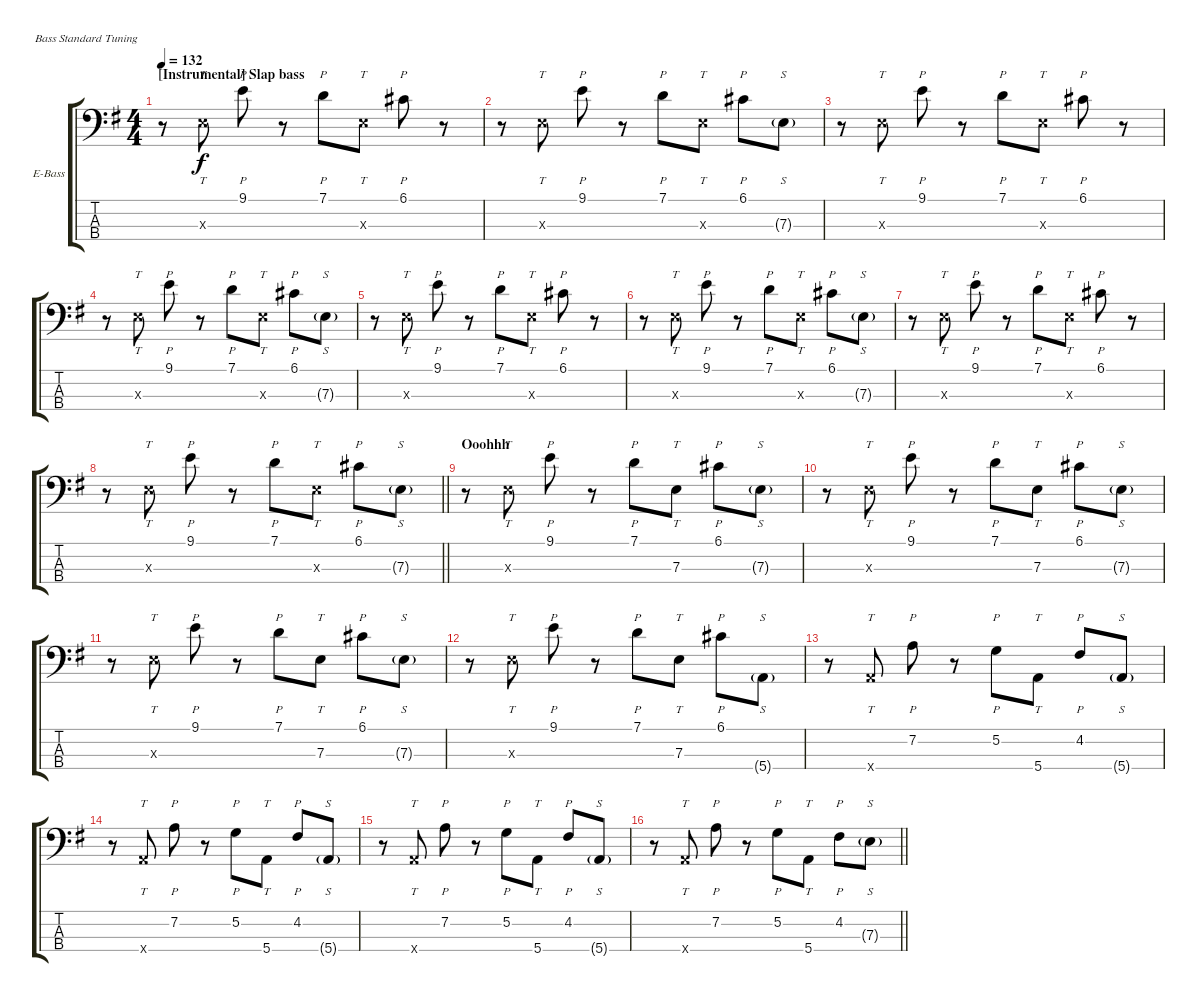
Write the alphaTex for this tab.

\bracketExtendMode groupsimilarinstruments
\firstSystemTrackNameOrientation horizontal
\otherSystemsTrackNameOrientation horizontal
\track ("Electric Bass" "E-Bass") {instrument electricbassfinger}
\staff {score tabs}
\tuning (G2 D2 A1 E1)
\ts (4 4)
\section ("" "[Instrumental] Slap bass")
\tempo 132
\clef f4
\ks g
r.8{dy f} 7.3{x}.8{tt} 9.1.8{p} r.8 7.1.8{p} 7.3{x}.8{tt} 6.1.8{p} r.8 |
r.8 7.3{x}.8{tt} 9.1.8{p} r.8 7.1.8{p} 7.3{x}.8{tt} 6.1.8{p} 7.3{g}.8{s} |
r.8 7.3{x}.8{tt} 9.1.8{p} r.8 7.1.8{p} 7.3{x}.8{tt} 6.1.8{p} r.8 |
r.8 7.3{x}.8{tt} 9.1.8{p} r.8 7.1.8{p} 7.3{x}.8{tt} 6.1.8{p} 7.3{g}.8{s} |
r.8 7.3{x}.8{tt} 9.1.8{p} r.8 7.1.8{p} 7.3{x}.8{tt} 6.1.8{p} r.8 |
r.8 7.3{x}.8{tt} 9.1.8{p} r.8 7.1.8{p} 7.3{x}.8{tt} 6.1.8{p} 7.3{g}.8{s} |
r.8 7.3{x}.8{tt} 9.1.8{p} r.8 7.1.8{p} 7.3{x}.8{tt} 6.1.8{p} r.8 |
\barLineRight lightlight
r.8 7.3{x}.8{tt} 9.1.8{p} r.8 7.1.8{p} 7.3{x}.8{tt} 6.1.8{p} 7.3{g}.8{s} |
\section ("" "Ooohhh")
r.8 7.3{x}.8{tt} 9.1.8{p} r.8 7.1.8{p} 7.3.8{tt} 6.1.8{p} 7.3{g}.8{s} |
r.8 7.3{x}.8{tt} 9.1.8{p} r.8 7.1.8{p} 7.3.8{tt} 6.1.8{p} 7.3{g}.8{s} |
r.8 7.3{x}.8{tt} 9.1.8{p} r.8 7.1.8{p} 7.3.8{tt} 6.1.8{p} 7.3{g}.8{s} |
r.8 7.3{x}.8{tt} 9.1.8{p} r.8 7.1.8{p} 7.3.8{tt} 6.1.8{p} 5.4{g}.8{s} |
r.8 5.4{x}.8{tt} 7.2.8{p} r.8 5.2.8{p} 5.4.8{tt} 4.2.8{p} 5.4{g}.8{s} |
r.8 5.4{x}.8{tt} 7.2.8{p} r.8 5.2.8{p} 5.4.8{tt} 4.2.8{p} 5.4{g}.8{s} |
r.8 5.4{x}.8{tt} 7.2.8{p} r.8 5.2.8{p} 5.4.8{tt} 4.2.8{p} 5.4{g}.8{s} |
\barLineRight lightlight
r.8 5.4{x}.8{tt} 7.2.8{p} r.8 5.2.8{p} 5.4.8{tt} 4.2.8{p} 7.3{g}.8{s}
